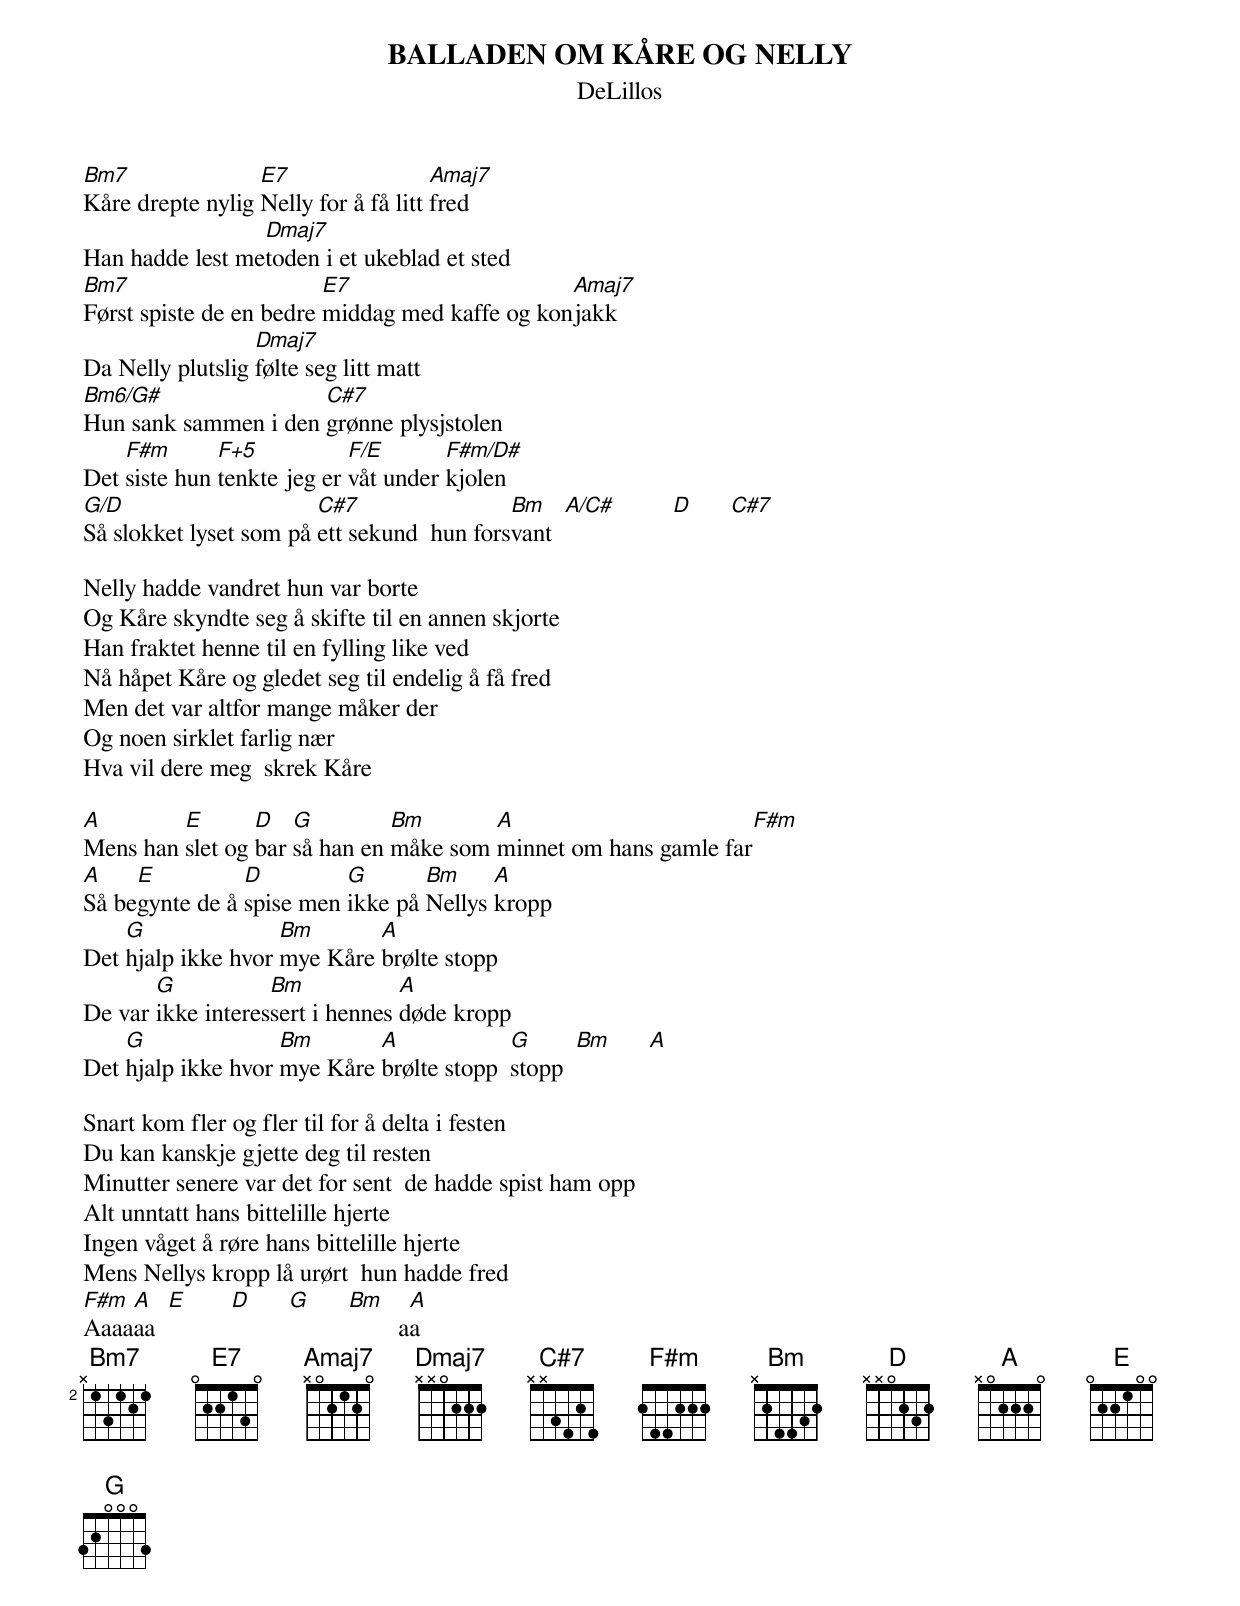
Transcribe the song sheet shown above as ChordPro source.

{t:BALLADEN OM KÅRE OG NELLY}
{st:DeLillos}
{define:Bm7   1 2 3 2 4 2 x}
{define:E7    1 4 3 4 2 x x}
{define:Amaj7 1 4 2 2 2 x x}
{define:Bm6/G# 1 4 3 4 4 x 4}
{define:F+5   1 1 2 2 3 x x}
{define:F/E   1 0 2 2 2 x x}
{define:A/C#  1 0 2 2 2 4 x}
{define:F#m/D# 1 2 2 2 1 x x}
{define:G/D   1 3 0 0 0 x x}

[Bm7]Kåre drepte nylig [E7]Nelly for å få litt [Amaj7]fred
Han hadde lest me[Dmaj7]toden i et ukeblad et sted
[Bm7]Først spiste de en bedre [E7]middag med kaffe og kon[Amaj7]jakk
Da Nelly plutslig [Dmaj7]følte seg litt matt
[Bm6/G#]Hun sank sammen i den [C#7]grønne plysjstolen
Det [F#m]siste hun [F+5]tenkte jeg er [F/E]våt under [F#m/D#]kjolen
[G/D]Så slokket lyset som på [C#7]ett sekund  hun fors[Bm]vant  [A/C#]         [D]      [C#7]

Nelly hadde vandret hun var borte
Og Kåre skyndte seg å skifte til en annen skjorte
Han fraktet henne til en fylling like ved
Nå håpet Kåre og gledet seg til endelig å få fred
Men det var altfor mange måker der
Og noen sirklet farlig nær
Hva vil dere meg  skrek Kåre

[A]Mens han [E]slet og [D]bar [G]så han en [Bm]måke som [A]minnet om hans gamle far[F#m]
[A]Så be[E]gynte de å [D]spise men [G]ikke på [Bm]Nellys [A]kropp
Det [G]hjalp ikke hvor [Bm]mye Kåre [A]brølte stopp
De var [G]ikke interes[Bm]sert i hennes [A]døde kropp
Det [G]hjalp ikke hvor [Bm]mye Kåre [A]brølte stopp  [G]stopp  [Bm]      [A]

Snart kom fler og fler til for å delta i festen
Du kan kanskje gjette deg til resten
Minutter senere var det for sent  de hadde spist ham opp
Alt unntatt hans bittelille hjerte
Ingen våget å røre hans bittelille hjerte
Mens Nellys kropp lå urørt  hun hadde fred
[F#m]Aaaa[A]aa  [E]       [D]      [G]      [Bm]        a[A]a
